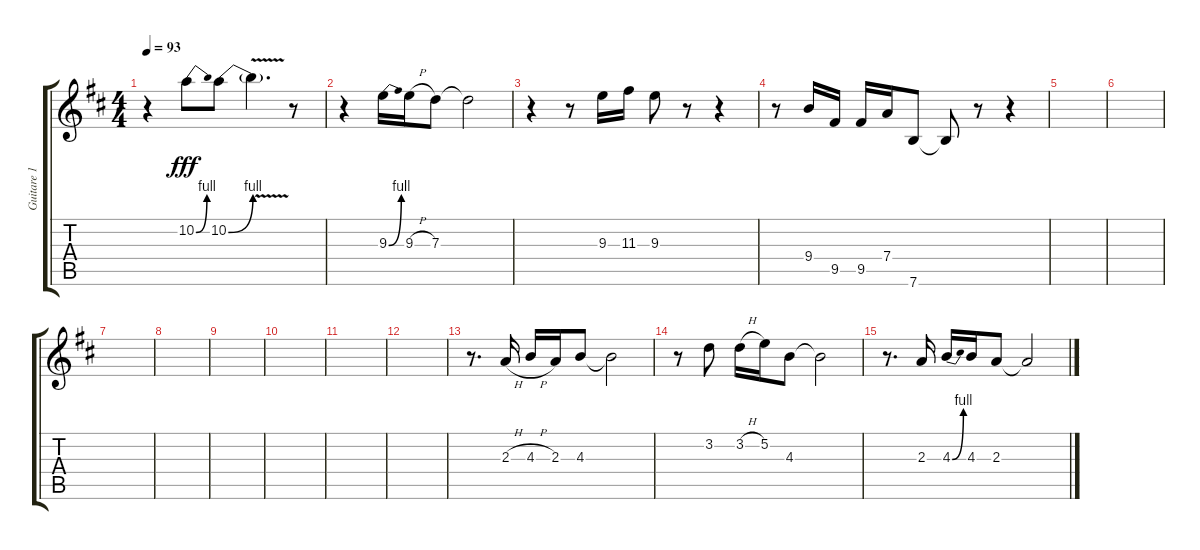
\track ("Guitare 1" "Guitare 1") {instrument distortionguitar}
\staff {score tabs}
\tuning (E4 B3 G3 D3 A2 E2) {hide}
\ts (4 4)
\tempo 93
\clef g2
\ks d
r.4{dy fff} 10.2{be (bend 0 0 60 4)}.8 10.2{be (bend 0 0 60 4)}.8 10.2{v t}.4{d} r.8 |
r.4 9.3{be (bend 0 0 60 4)}.16 9.3{h}.16 7.3.8 7.3{t}.2 |
r.4 r.8 9.3.16 11.3.16 9.3.8 r.8 r.4 |
r.8 9.4.16 9.5.16 9.5.16 7.4.16 7.6.8 7.6{t}.8 r.8 r.4 |
|
|
|
|
|
|
|
|
r.8{d} 2.3{h}.16 4.3{h}.16 2.3.16 4.3.8 4.3{t}.2 |
r.8 3.2.8 3.2{h}.16 5.2.16 4.3.8 4.3{t}.2 |
r.8{d} 2.3.16 4.3{be (bend 0 0 60 4)}.16 4.3.16 2.3.8 2.3{t}.2
